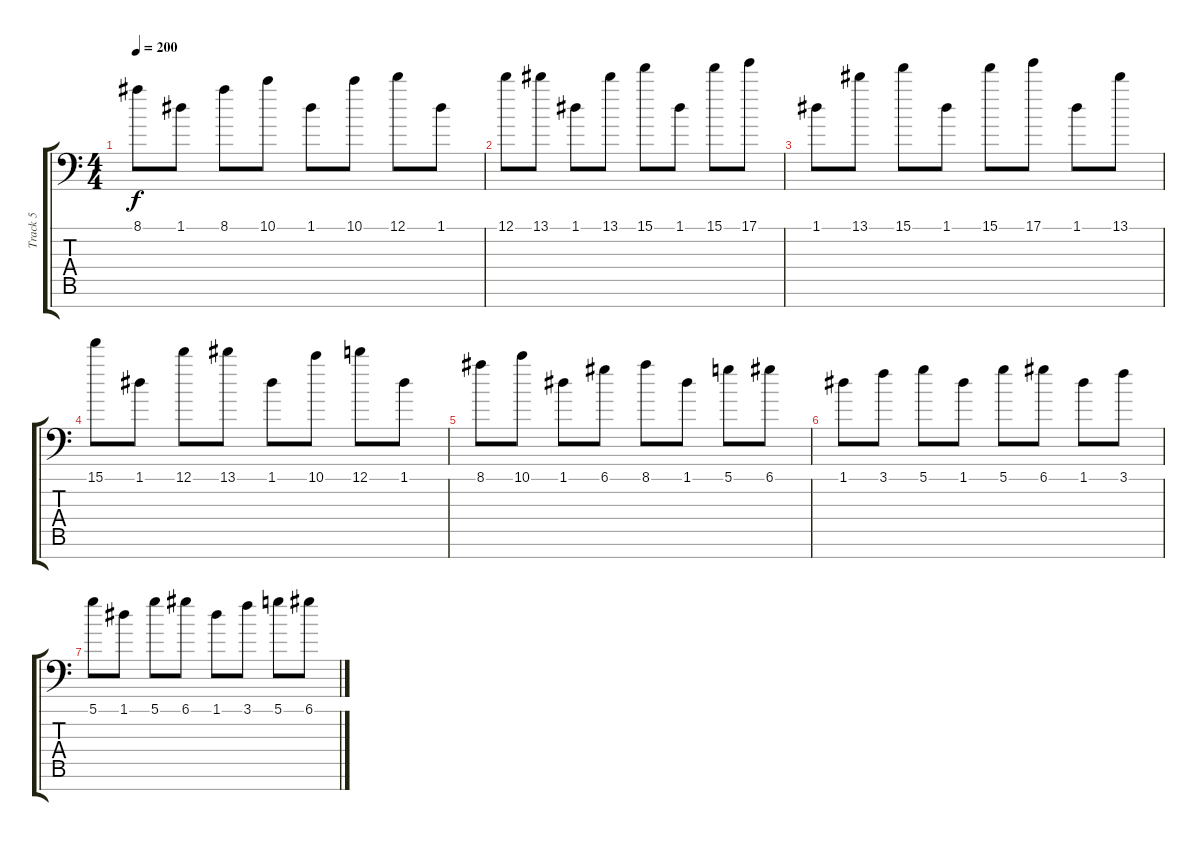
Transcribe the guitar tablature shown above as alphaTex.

\track ("Track 5" "Track 5") {instrument distortionguitar}
\staff {score tabs}
\tuning (D4 A3 F3 C3 G2 D2 A1) {hide}
\ts (4 4)
\tempo 200
\clef f4
\ks c
8.1.8{dy f} 1.1.8 8.1.8 10.1.8 1.1.8 10.1.8 12.1.8 1.1.8 |
12.1.8 13.1.8 1.1.8 13.1.8 15.1.8 1.1.8 15.1.8 17.1.8 |
1.1.8 13.1.8 15.1.8 1.1.8 15.1.8 17.1.8 1.1.8 13.1.8 |
15.1.8 1.1.8 12.1.8 13.1.8 1.1.8 10.1.8 12.1.8 1.1.8 |
8.1.8 10.1.8 1.1.8 6.1.8 8.1.8 1.1.8 5.1.8 6.1.8 |
1.1.8 3.1.8 5.1.8 1.1.8 5.1.8 6.1.8 1.1.8 3.1.8 |
5.1.8 1.1.8 5.1.8 6.1.8 1.1.8 3.1.8 5.1.8 6.1.8
